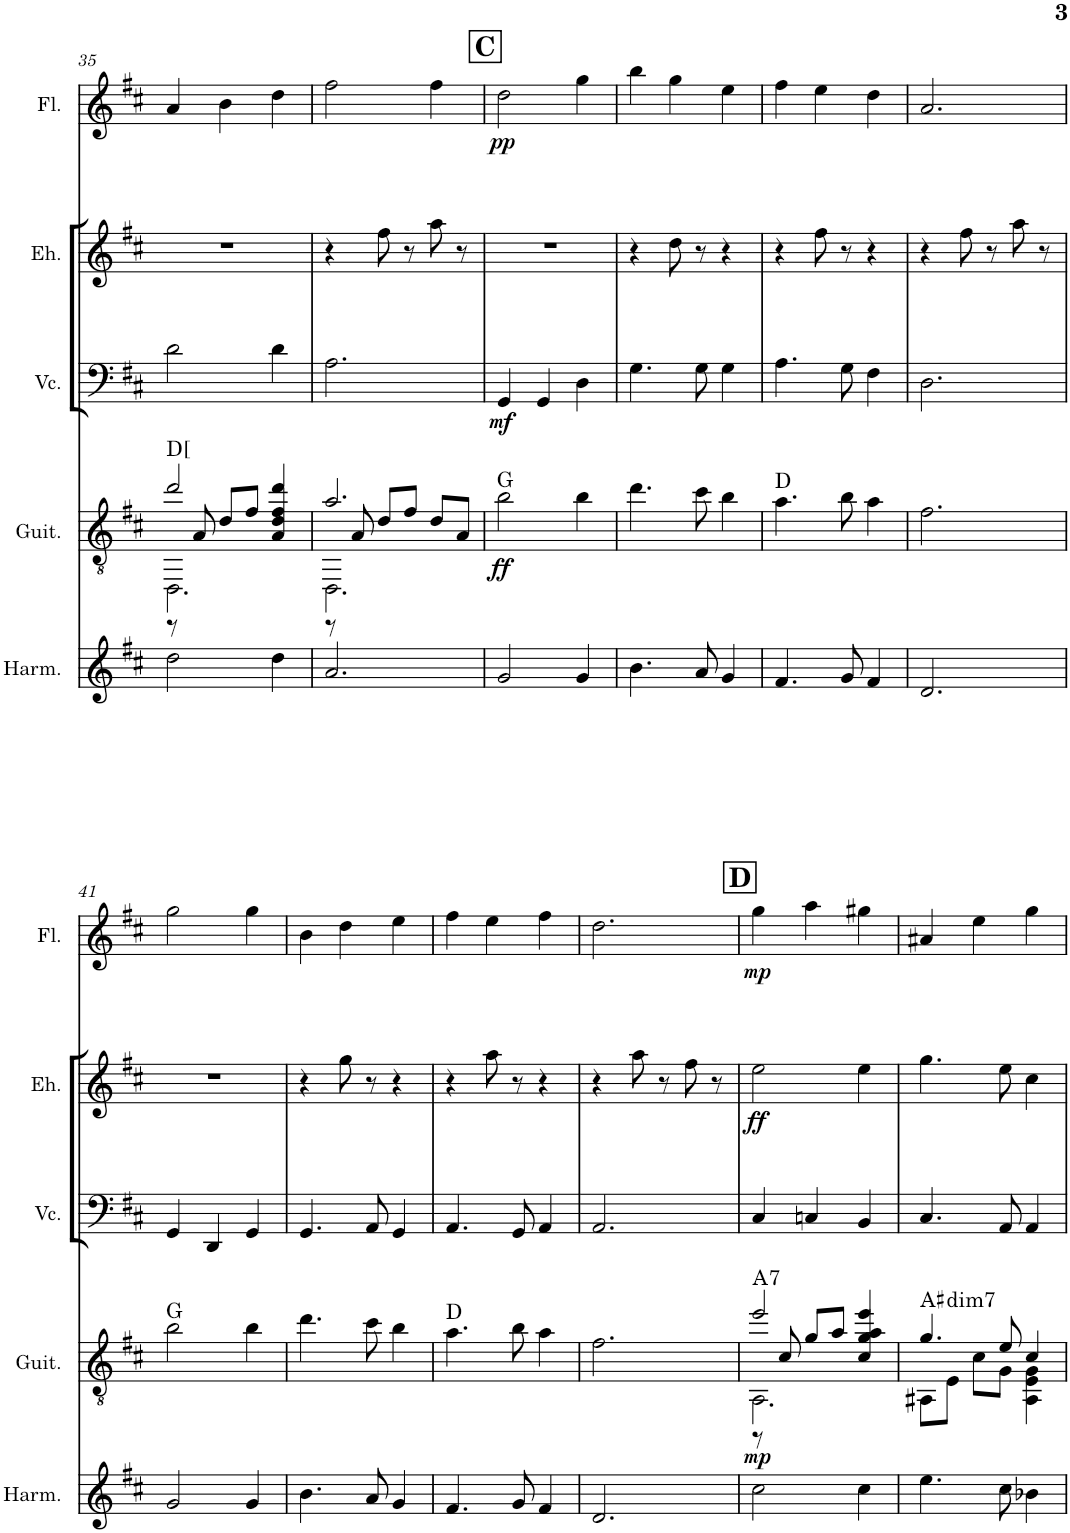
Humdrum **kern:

**kern	**kern	**dynam	**harte	**kern	**dynam	**kern	**dynam	**kern	**dynam
*part5	*part4	*part4	*part4	*part3	*part3	*part2	*part2	*part1	*part1
*staff5	*staff4	*staff4	*	*staff3	*staff3	*staff2	*staff2	*staff1	*staff1
*I"ハーモニカ	*I"クラシックギター	*	*	*I"チェロ	*	*I"二胡	*	*I"フルート	*
!!LO:PB:g=z
*clefG2	*clefGv2	*	*	*clefF4	*	*clefG2	*	*clefG2	*
*k[f#c#]	*k[f#c#]	*	*	*k[f#c#]	*	*k[f#c#]	*	*k[f#c#]	*
*M3/4	*M3/4	*	*	*M3/4	*	*M3/4	*	*M3/4	*
=35	=35	=35	=35	=35	=35	=35	=35	=35	=35
*	*^	*	*	*	*	*	*	*	*
*	*	*^	*	*	*	*	*	*	*	*
2dd\	2dd/	2.DD\	8r	.	D:maj	2d\	.	2.r	.	4a/	.
.	.	.	8A/	.	.	.	.	.	.	.	.
.	.	.	8d/L	.	.	.	.	.	.	4b\	.
.	.	.	8f#/J	.	.	.	.	.	.	.	.
4dd\	4dd/	.	4A/ 4d/ 4f#/	.	.	4d\	.	.	.	4dd\	.
=36	=36	=36	=36	=36	=36	=36	=36	=36	=36	=36	=36
2.a/	2.a/	2.DD\	8r	.	.	2.A\	.	4r	.	2ff#\	.
.	.	.	8A/	.	.	.	.	.	.	.	.
.	.	.	8d/L	.	.	.	.	8ff#\	.	.	.
.	.	.	8f#/J	.	.	.	.	8r	.	.	.
.	.	.	8d/L	.	.	.	.	8aa\	.	4ff#\	.
.	.	.	8A/J	.	.	.	.	8r	.	.	.
!!LO:REH:place=s1:a:B:cj:fs=14:t=C
=37	=37	=37	=37	=37	=37	=37	=37	=37	=37	=37	=37
!	!	!	!	!LO:DY:b	!	!	!LO:DY:b	!	!	!	!LO:DY:b
*	*v	*v	*v	*	*	*	*	*	*	*	*
2g/	2b\	ff	G:maj	4GG/	mf	2.r	.	2dd\	pp
.	.	.	.	4GG/	.	.	.	.	.
4g/	4b\	.	.	4D\	.	.	.	4gg\	.
=38	=38	=38	=38	=38	=38	=38	=38	=38	=38
4.b\	4.dd\	.	.	4.G\	.	4r	.	4bb\	.
.	.	.	.	.	.	8dd\	.	4gg\	.
8a/	8cc#\	.	.	8G\	.	8r	.	.	.
4g/	4b\	.	.	4G\	.	4r	.	4ee\	.
=39	=39	=39	=39	=39	=39	=39	=39	=39	=39
4.f#/	4.a\	.	D:maj	4.A\	.	4r	.	4ff#\	.
.	.	.	.	.	.	8ff#\	.	4ee\	.
8g/	8b\	.	.	8G\	.	8r	.	.	.
4f#/	4a\	.	.	4F#\	.	4r	.	4dd\	.
=40	=40	=40	=40	=40	=40	=40	=40	=40	=40
2.d/	2.f#\	.	.	2.D\	.	4r	.	2.a/	.
.	.	.	.	.	.	8ff#\	.	.	.
.	.	.	.	.	.	8r	.	.	.
.	.	.	.	.	.	8aa\	.	.	.
.	.	.	.	.	.	8r	.	.	.
!!LO:LB:g=z
=41	=41	=41	=41	=41	=41	=41	=41	=41	=41
2g/	2b\	.	G:maj	4GG/	.	2.r	.	2gg\	.
.	.	.	.	4DD/	.	.	.	.	.
4g/	4b\	.	.	4GG/	.	.	.	4gg\	.
=42	=42	=42	=42	=42	=42	=42	=42	=42	=42
4.b\	4.dd\	.	.	4.GG/	.	4r	.	4b\	.
.	.	.	.	.	.	8gg\	.	4dd\	.
8a/	8cc#\	.	.	8AA/	.	8r	.	.	.
4g/	4b\	.	.	4GG/	.	4r	.	4ee\	.
=43	=43	=43	=43	=43	=43	=43	=43	=43	=43
4.f#/	4.a\	.	D:maj	4.AA/	.	4r	.	4ff#\	.
.	.	.	.	.	.	8aa\	.	4ee\	.
8g/	8b\	.	.	8GG/	.	8r	.	.	.
4f#/	4a\	.	.	4AA/	.	4r	.	4ff#\	.
=44	=44	=44	=44	=44	=44	=44	=44	=44	=44
2.d/	2.f#\	.	.	2.AA/	.	4r	.	2.dd\	.
.	.	.	.	.	.	8aa\	.	.	.
.	.	.	.	.	.	8r	.	.	.
.	.	.	.	.	.	8ff#\	.	.	.
.	.	.	.	.	.	8r	.	.	.
!!LO:REH:place=s1:a:B:cj:fs=14:t=D
=45	=45	=45	=45	=45	=45	=45	=45	=45	=45
*	*^	*	*	*	*	*	*	*	*
*	*	*^	*	*	*	*	*	*	*	*
!	!	!	!	!LO:DY:b	!LO:H:kt=7	!	!	!	!LO:DY:b	!	!LO:DY:b
2cc#\	2ee/	2.AA\	8r	mp	A:7	4C#/	.	2ee\	ff	4gg\	mp
.	.	.	8c#/	.	.	.	.	.	.	.	.
.	.	.	8g/L	.	.	4Cn/	.	.	.	4aa\	.
.	.	.	8a/J	.	.	.	.	.	.	.	.
4cc#\	4ee/	.	4c#/ 4g/ 4a/	.	.	4BB/	.	4ee\	.	4gg#X\	.
=46	=46	=46	=46	=46	=46	=46	=46	=46	=46	=46	=46
!	!	!	!	!	!LO:H:kt=dim7	!	!	!	!	!	!
*	*	*v	*v	*	*	*	*	*	*	*	*
4.ee\	4.g/	8AA#X\L	.	A#:dim7	4.C#/	.	4.gg\	.	4a#X/	.
.	.	8E\J	.	.	.	.	.	.	.	.
.	.	8c#\L	.	.	.	.	.	.	4ee\	.
8cc#\	8e/	8G\J	.	.	8AA/	.	8ee\	.	.	.
4b-X\	4c#/	4AA#\ 4E\ 4G\	.	.	4AA/	.	4cc#\	.	4gg\	.
*	*v	*v	*	*	*	*	*	*	*	*
=	=	=	=	=	=	=	=	=	=
*-	*-	*-	*-	*-	*-	*-	*-	*-	*-
